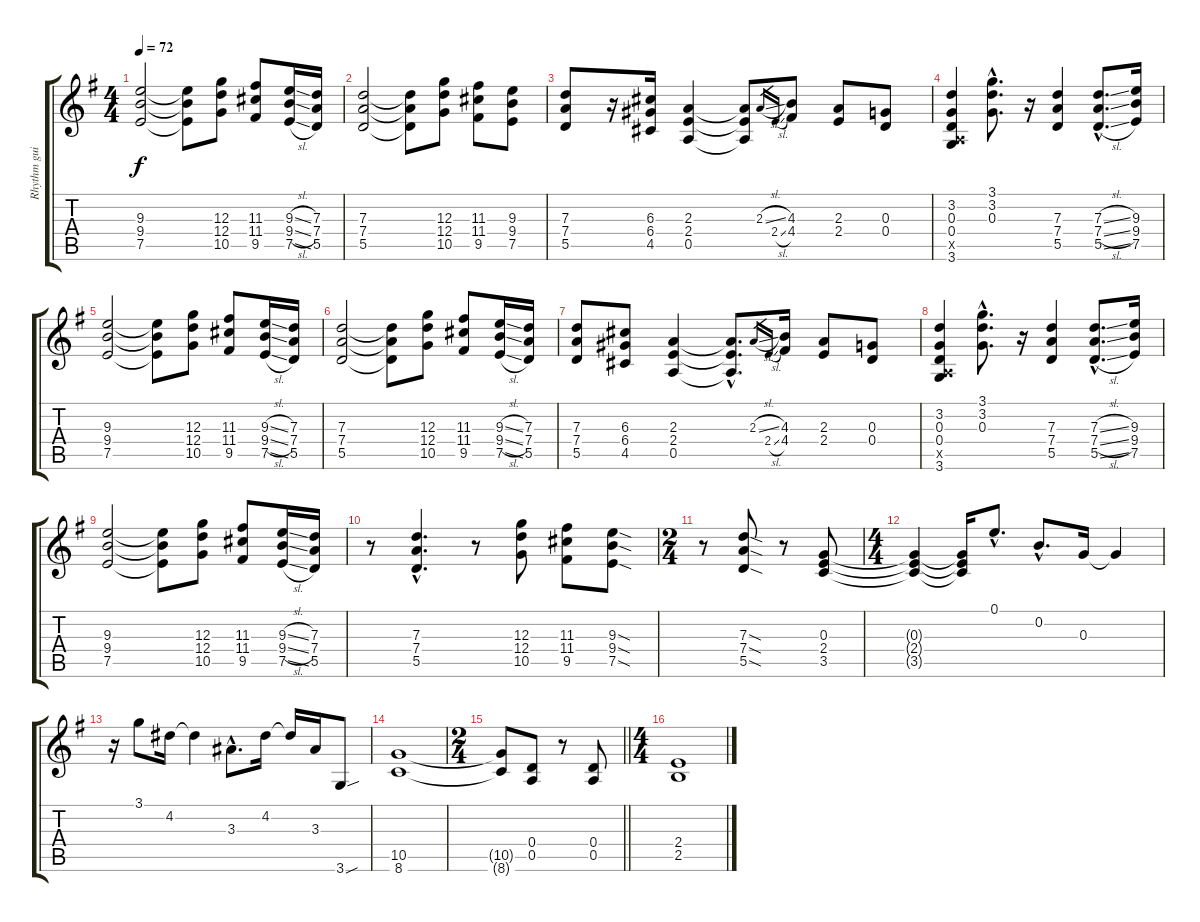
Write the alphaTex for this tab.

\track ("Rhythm guitar" "Rhythm gui") {instrument overdrivenguitar}
\staff {score tabs}
\tuning (E4 B3 G3 D3 A2 E2) {hide}
\ts (4 4)
\tempo 72
\clef g2
\ks g
(9.3 9.4 7.5).2{dy f} (9.3{t} 9.4{t} 7.5{t}).8 (12.3 12.4 10.5).8 (11.3 11.4 9.5).8 (9.3{sl} 9.4{sl} 7.5{sl}).16 (7.3 7.4 5.5).16 |
(7.3 7.4 5.5).2 (7.3{t} 7.4{t} 5.5{t}).8 (12.3 12.4 10.5).8 (11.3 11.4 9.5).8 (9.3 9.4 7.5).8 |
(7.3 7.4 5.5).8 r.16 (6.3 6.4 4.5).16 (2.3 2.4 0.5).4 (2.3{t} 2.4{t} 0.5{t}).8 2.3{sl}.16{gr} 2.4{sl}.16{gr} (4.3 4.4).8 (2.3 2.4).8 (0.3 0.4).8 |
(3.2 0.3 0.4 0.5{x} 3.6).4 (3.1{hac} 3.2{hac} 0.3{hac}).8{d} r.16 (7.3 7.4 5.5).4 (7.3{sl hac} 7.4{sl hac} 5.5{sl hac}).8{d} (9.3 9.4 7.5).16 |
(9.3 9.4 7.5).2 (9.3{t} 9.4{t} 7.5{t}).8 (12.3 12.4 10.5).8 (11.3 11.4 9.5).8 (9.3{sl} 9.4{sl} 7.5{sl}).16 (7.3 7.4 5.5).16 |
(7.3 7.4 5.5).2 (7.3{t} 7.4{t} 5.5{t}).8 (12.3 12.4 10.5).8 (11.3 11.4 9.5).8 (9.3{sl} 9.4{sl} 7.5{sl}).16 (7.3 7.4 5.5).16 |
(7.3 7.4 5.5).8 (6.3 6.4 4.5).8 (2.3 2.4 0.5).4 (2.3{hac t} 2.4{hac t} 0.5{hac t}).8{d} 2.3{sl}.16{gr} 2.4{sl}.16{gr} (4.3 4.4).16 (2.3 2.4).8 (0.3 0.4).8 |
(3.2 0.3 0.4 0.5{x} 3.6).4 (3.1{hac} 3.2{hac} 0.3{hac}).8{d} r.16 (7.3 7.4 5.5).4 (7.3{sl hac} 7.4{sl hac} 5.5{sl hac}).8{d} (9.3 9.4 7.5).16 |
(9.3 9.4 7.5).2 (9.3{t} 9.4{t} 7.5{t}).8 (12.3 12.4 10.5).8 (11.3 11.4 9.5).8 (9.3{sl} 9.4{sl} 7.5{sl}).16 (7.3 7.4 5.5).16 |
r.8 (7.3{hac} 7.4{hac} 5.5{hac}).4{d} r.8 (12.3 12.4 10.5).8 (11.3 11.4 9.5).8 (9.3{sod} 9.4{sod} 7.5{sod}).8 |
\ts (2 4)
r.8 (7.3{sod} 7.4{sod} 5.5{sod}).8 r.8 (0.3 2.4 3.5).8 |
\ts (4 4)
(0.3{t} 2.4{t} 3.5{t}).4 (0.3{t} 2.4{t} 3.5{t}).16 0.1{hac}.8{d} 0.2{hac}.8{d} 0.3.16 0.3{t}.4 |
r.16 3.1.8 4.2.16 4.2{t}.4 3.3{hac}.8{d} 4.2.16 4.2{t}.16 3.3.16 3.6{sou}.8 |
(10.5 8.6).1 |
\ts (2 4)
\barLineRight lightlight
(10.5{t} 8.6{t}).8 (0.4 0.5).8 r.8 (0.4 0.5).8 |
\ts (4 4)
(2.4 2.5).1
